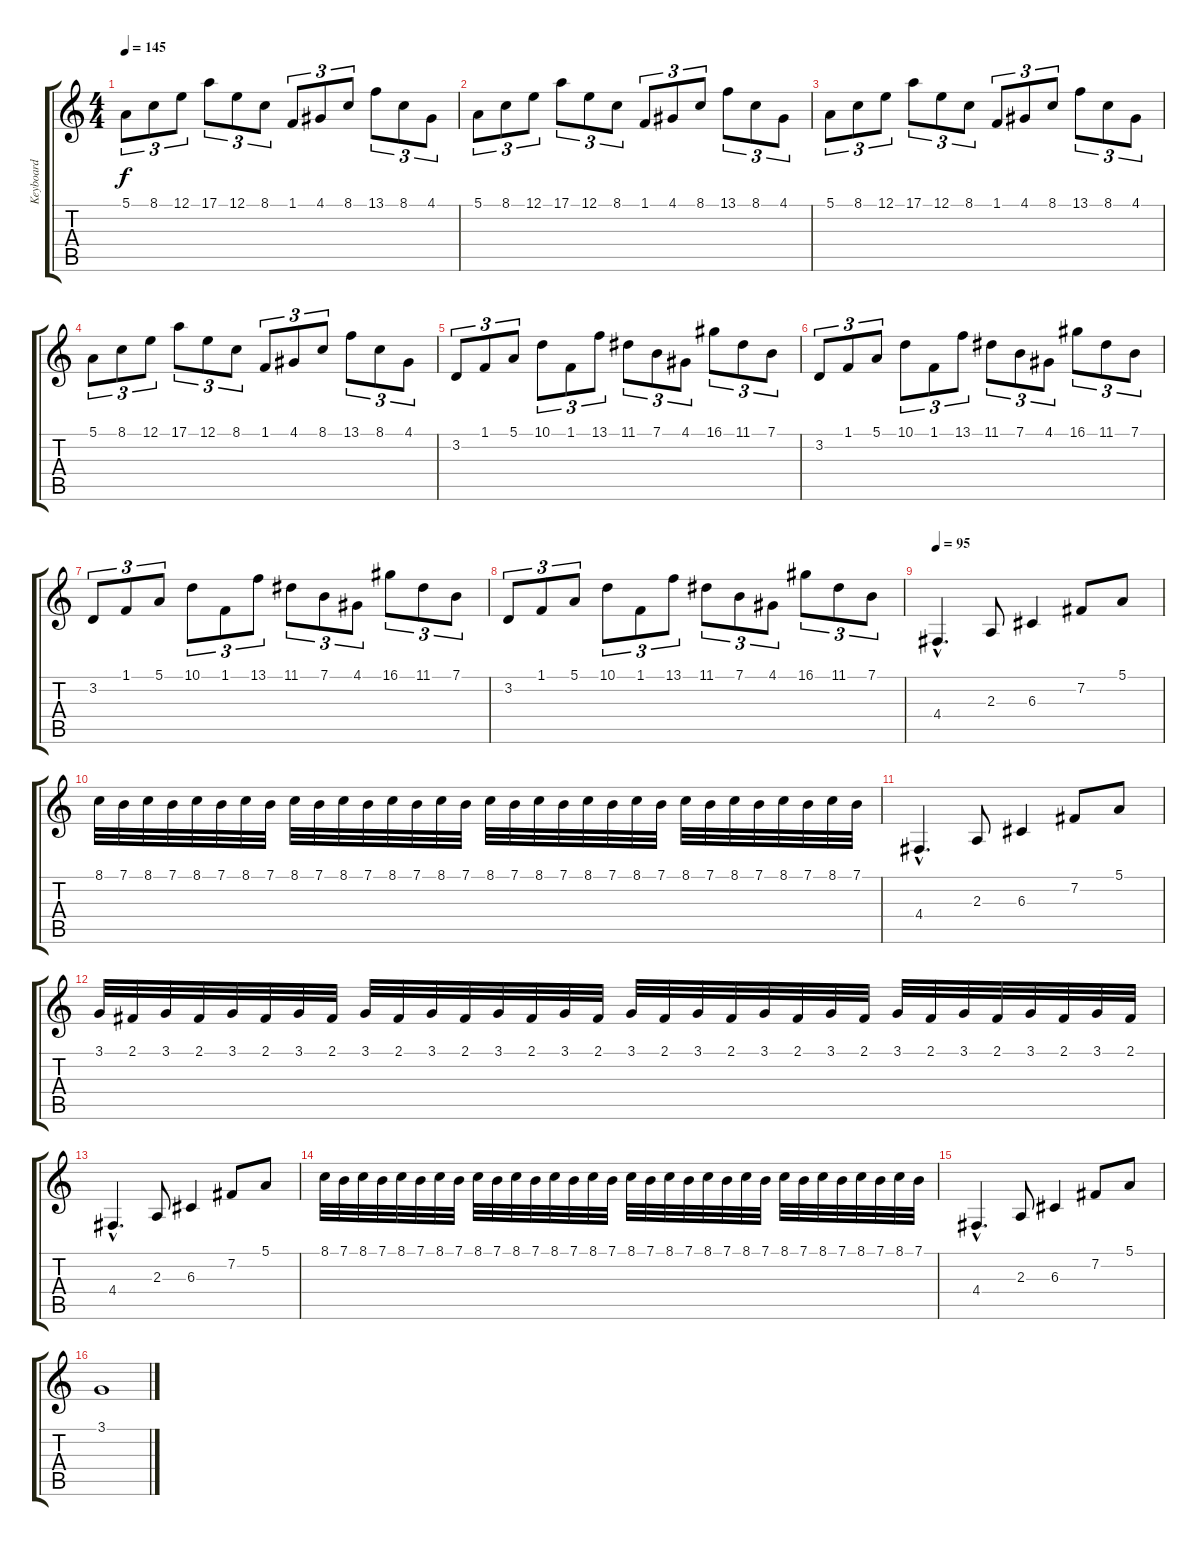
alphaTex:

\track ("Keyboard" "Keyboard") {instrument musicbox}
\staff {score tabs}
\tuning (E4 B3 G3 D3 A2 E2) {hide}
\ts (4 4)
\tempo 145
\clef g2
\ks c
5.1.8{tu (3 2) dy f} 8.1.8{tu (3 2)} 12.1.8{tu (3 2)} 17.1.8{tu (3 2)} 12.1.8{tu (3 2)} 8.1.8{tu (3 2)} 1.1.8{tu (3 2)} 4.1.8{tu (3 2)} 8.1.8{tu (3 2)} 13.1.8{tu (3 2)} 8.1.8{tu (3 2)} 4.1.8{tu (3 2)} |
5.1.8{tu (3 2)} 8.1.8{tu (3 2)} 12.1.8{tu (3 2)} 17.1.8{tu (3 2)} 12.1.8{tu (3 2)} 8.1.8{tu (3 2)} 1.1.8{tu (3 2)} 4.1.8{tu (3 2)} 8.1.8{tu (3 2)} 13.1.8{tu (3 2)} 8.1.8{tu (3 2)} 4.1.8{tu (3 2)} |
5.1.8{tu (3 2)} 8.1.8{tu (3 2)} 12.1.8{tu (3 2)} 17.1.8{tu (3 2)} 12.1.8{tu (3 2)} 8.1.8{tu (3 2)} 1.1.8{tu (3 2)} 4.1.8{tu (3 2)} 8.1.8{tu (3 2)} 13.1.8{tu (3 2)} 8.1.8{tu (3 2)} 4.1.8{tu (3 2)} |
5.1.8{tu (3 2)} 8.1.8{tu (3 2)} 12.1.8{tu (3 2)} 17.1.8{tu (3 2)} 12.1.8{tu (3 2)} 8.1.8{tu (3 2)} 1.1.8{tu (3 2)} 4.1.8{tu (3 2)} 8.1.8{tu (3 2)} 13.1.8{tu (3 2)} 8.1.8{tu (3 2)} 4.1.8{tu (3 2)} |
3.2.8{tu (3 2)} 1.1.8{tu (3 2)} 5.1.8{tu (3 2)} 10.1.8{tu (3 2)} 1.1.8{tu (3 2)} 13.1.8{tu (3 2)} 11.1.8{tu (3 2)} 7.1.8{tu (3 2)} 4.1.8{tu (3 2)} 16.1.8{tu (3 2)} 11.1.8{tu (3 2)} 7.1.8{tu (3 2)} |
3.2.8{tu (3 2)} 1.1.8{tu (3 2)} 5.1.8{tu (3 2)} 10.1.8{tu (3 2)} 1.1.8{tu (3 2)} 13.1.8{tu (3 2)} 11.1.8{tu (3 2)} 7.1.8{tu (3 2)} 4.1.8{tu (3 2)} 16.1.8{tu (3 2)} 11.1.8{tu (3 2)} 7.1.8{tu (3 2)} |
3.2.8{tu (3 2)} 1.1.8{tu (3 2)} 5.1.8{tu (3 2)} 10.1.8{tu (3 2)} 1.1.8{tu (3 2)} 13.1.8{tu (3 2)} 11.1.8{tu (3 2)} 7.1.8{tu (3 2)} 4.1.8{tu (3 2)} 16.1.8{tu (3 2)} 11.1.8{tu (3 2)} 7.1.8{tu (3 2)} |
3.2.8{tu (3 2)} 1.1.8{tu (3 2)} 5.1.8{tu (3 2)} 10.1.8{tu (3 2)} 1.1.8{tu (3 2)} 13.1.8{tu (3 2)} 11.1.8{tu (3 2)} 7.1.8{tu (3 2)} 4.1.8{tu (3 2)} 16.1.8{tu (3 2)} 11.1.8{tu (3 2)} 7.1.8{tu (3 2)} |
\tempo 95
4.4{hac}.4{d volume 11} 2.3.8 6.3.4 7.2.8 5.1.8 |
8.1.32 7.1.32 8.1.32 7.1.32 8.1.32 7.1.32 8.1.32 7.1.32 8.1.32 7.1.32 8.1.32 7.1.32 8.1.32 7.1.32 8.1.32 7.1.32 8.1.32 7.1.32 8.1.32 7.1.32 8.1.32 7.1.32 8.1.32 7.1.32 8.1.32 7.1.32 8.1.32 7.1.32 8.1.32 7.1.32 8.1.32 7.1.32 |
4.4{hac}.4{d} 2.3.8 6.3.4 7.2.8 5.1.8 |
3.1.32 2.1.32 3.1.32 2.1.32 3.1.32 2.1.32 3.1.32 2.1.32 3.1.32 2.1.32 3.1.32 2.1.32 3.1.32 2.1.32 3.1.32 2.1.32 3.1.32 2.1.32 3.1.32 2.1.32 3.1.32 2.1.32 3.1.32 2.1.32 3.1.32 2.1.32 3.1.32 2.1.32 3.1.32 2.1.32 3.1.32 2.1.32 |
4.4{hac}.4{d} 2.3.8 6.3.4 7.2.8 5.1.8 |
8.1.32 7.1.32 8.1.32 7.1.32 8.1.32 7.1.32 8.1.32 7.1.32 8.1.32 7.1.32 8.1.32 7.1.32 8.1.32 7.1.32 8.1.32 7.1.32 8.1.32 7.1.32 8.1.32 7.1.32 8.1.32 7.1.32 8.1.32 7.1.32 8.1.32 7.1.32 8.1.32 7.1.32 8.1.32 7.1.32 8.1.32 7.1.32 |
4.4{hac}.4{d} 2.3.8 6.3.4 7.2.8 5.1.8 |
3.1.1
